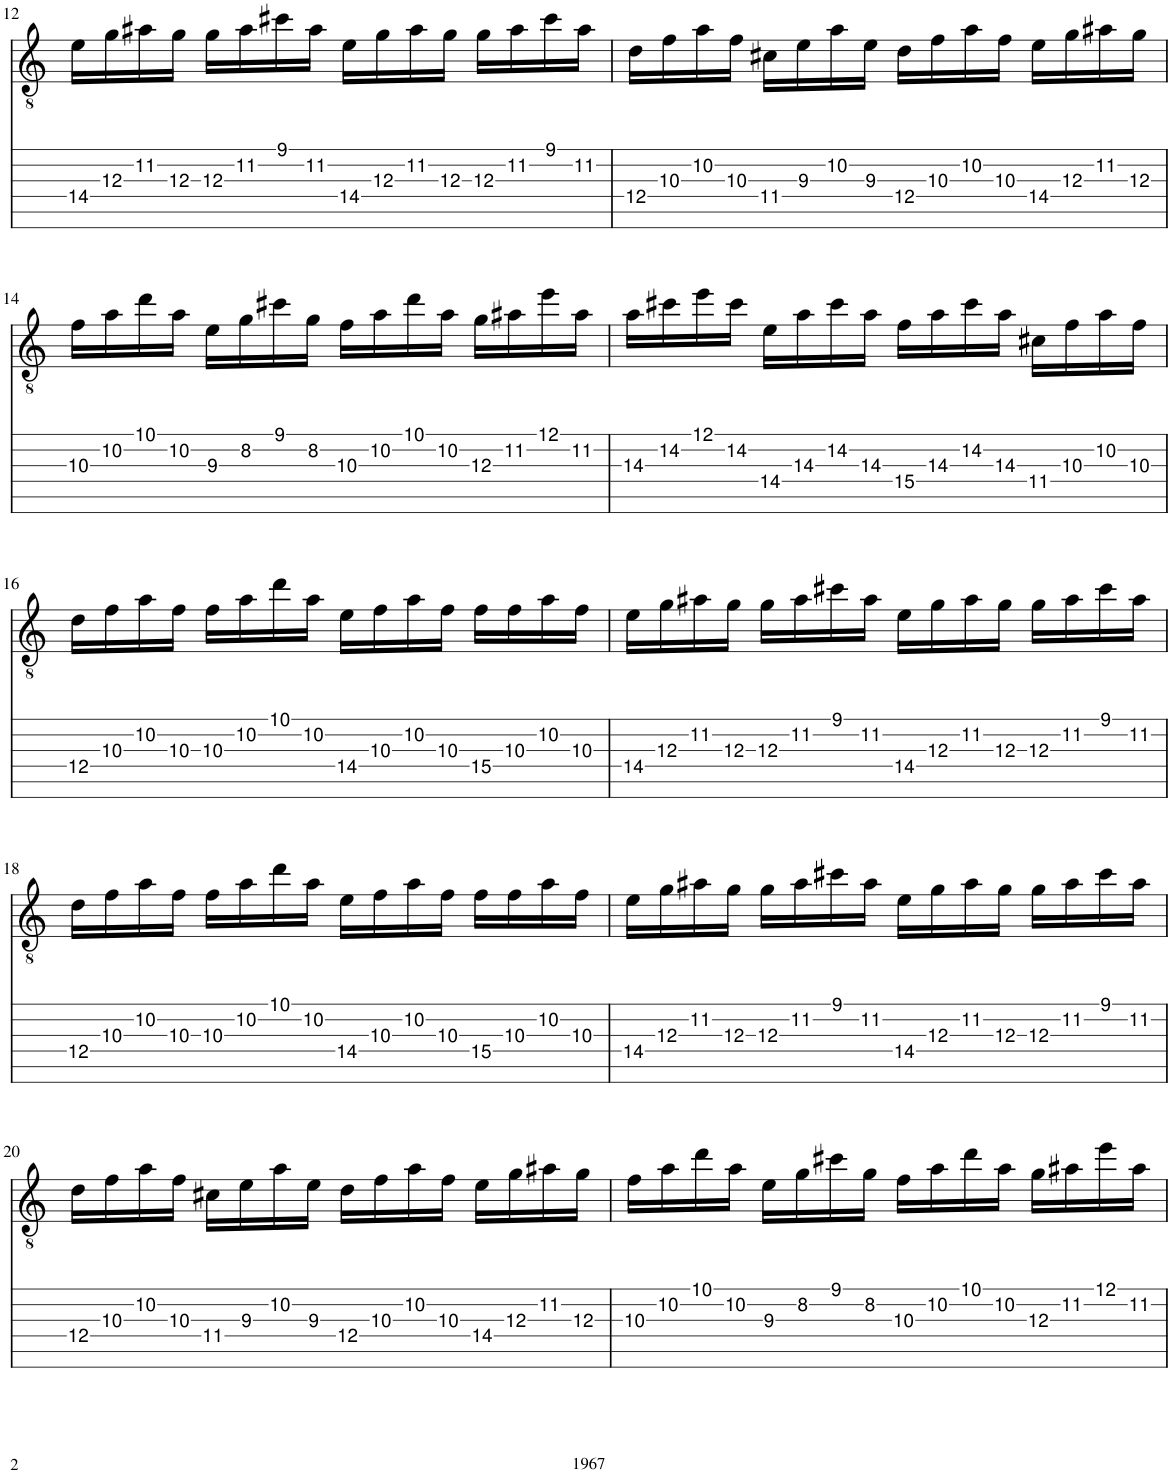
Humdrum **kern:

**kern	**kern
*part1	*part1
*staff2	*staff1
*I"Electric Guitar	*
*I'El. Guit.	*
!!LO:PB:g=z
*	*clefGv2
*k[]	*k[]
*M4/4	*M4/4
=12	=12
16eLL	16e\LL
16gJ	16g\
16a#XL	16a#X\
16gJJ	16g\JJ
16gLL	16g\LL
16a#J	16a#\
16cc#XL	16cc#X\
16a#JJ	16a#\JJ
16eLL	16e\LL
16gJ	16g\
16a#L	16a#\
16gJJ	16g\JJ
16gLL	16g\LL
16a#J	16a#\
16cc#L	16cc#\
16a#JJ	16a#\JJ
=13	=13
16dLL	16d\LL
16fJ	16f\
16aL	16a\
16fJJ	16f\JJ
16c#XLL	16c#X\LL
16eJ	16e\
16aL	16a\
16eJJ	16e\JJ
16dLL	16d\LL
16fJ	16f\
16aL	16a\
16fJJ	16f\JJ
16eLL	16e\LL
16gJ	16g\
16a#L	16a#X\
16gJJ	16g\JJ
!!LO:LB:g=z
=14	=14
16fLL	16f\LL
16aJ	16a\
16ddL	16dd\
16aJJ	16a\JJ
16eLL	16e\LL
16gJ	16g\
16cc#XL	16cc#X\
16gJJ	16g\JJ
16fLL	16f\LL
16aJ	16a\
16ddL	16dd\
16aJJ	16a\JJ
16gLL	16g\LL
16a#J	16a#X\
16eeL	16ee\
16a#JJ	16a#\JJ
=15	=15
16aLL	16a\LL
16cc#XJ	16cc#X\
16eeL	16ee\
16cc#JJ	16cc#\JJ
16eLL	16e\LL
16aJ	16a\
16cc#L	16cc#\
16aJJ	16a\JJ
16fLL	16f\LL
16aJ	16a\
16cc#L	16cc#\
16aJJ	16a\JJ
16c#XLL	16c#X\LL
16fJ	16f\
16aL	16a\
16fJJ	16f\JJ
!!LO:LB:g=z
=16	=16
16dLL	16d\LL
16fJ	16f\
16aL	16a\
16fJJ	16f\JJ
16fLL	16f\LL
16aJ	16a\
16ddL	16dd\
16aJJ	16a\JJ
16eLL	16e\LL
16fJ	16f\
16aL	16a\
16fJJ	16f\JJ
16fLL	16f\LL
16fJ	16f\
16aL	16a\
16fJJ	16f\JJ
=17	=17
16eLL	16e\LL
16gJ	16g\
16a#XL	16a#X\
16gJJ	16g\JJ
16gLL	16g\LL
16a#J	16a#\
16cc#XL	16cc#X\
16a#JJ	16a#\JJ
16eLL	16e\LL
16gJ	16g\
16a#L	16a#\
16gJJ	16g\JJ
16gLL	16g\LL
16a#J	16a#\
16cc#L	16cc#\
16a#JJ	16a#\JJ
!!LO:LB:g=z
=18	=18
16dLL	16d\LL
16fJ	16f\
16aL	16a\
16fJJ	16f\JJ
16fLL	16f\LL
16aJ	16a\
16ddL	16dd\
16aJJ	16a\JJ
16eLL	16e\LL
16fJ	16f\
16aL	16a\
16fJJ	16f\JJ
16fLL	16f\LL
16fJ	16f\
16aL	16a\
16fJJ	16f\JJ
=19	=19
16eLL	16e\LL
16gJ	16g\
16a#XL	16a#X\
16gJJ	16g\JJ
16gLL	16g\LL
16a#J	16a#\
16cc#XL	16cc#X\
16a#JJ	16a#\JJ
16eLL	16e\LL
16gJ	16g\
16a#L	16a#\
16gJJ	16g\JJ
16gLL	16g\LL
16a#J	16a#\
16cc#L	16cc#\
16a#JJ	16a#\JJ
!!LO:LB:g=z
=20	=20
16dLL	16d\LL
16fJ	16f\
16aL	16a\
16fJJ	16f\JJ
16c#XLL	16c#X\LL
16eJ	16e\
16aL	16a\
16eJJ	16e\JJ
16dLL	16d\LL
16fJ	16f\
16aL	16a\
16fJJ	16f\JJ
16eLL	16e\LL
16gJ	16g\
16a#L	16a#X\
16gJJ	16g\JJ
=21	=21
16fLL	16f\LL
16aJ	16a\
16ddL	16dd\
16aJJ	16a\JJ
16eLL	16e\LL
16gJ	16g\
16cc#XL	16cc#X\
16gJJ	16g\JJ
16fLL	16f\LL
16aJ	16a\
16ddL	16dd\
16aJJ	16a\JJ
16gLL	16g\LL
16a#J	16a#X\
16eeL	16ee\
16a#JJ	16a#\JJ
=	=
*-	*-
